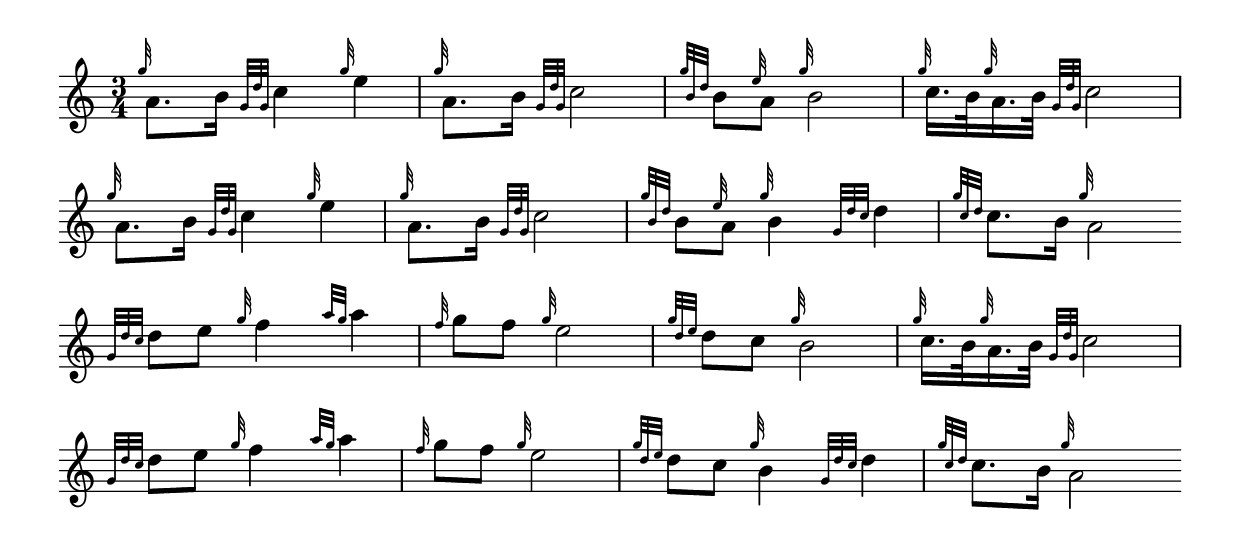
\include "bagpipe.ly"
melody = {
		\set Staff.midiInstrument = #"bagpipe"
		\hideKeySignature
		\cadenzaOn
		\once \override Score.BreakAlignment #'break-align-orders =
			#(make-vector 3 '(instrument-name
									left-edge
									ambitus
									span-bar
									breathing-sign
									clef
									key-signature
									time-signature
									staff-bar
									custos
									span-bar))
		\time 3/4
		\bar "|:" \grg a8. [ b16 ] \grip c4 \grg e4 \bar "|"
 \grg a8. [ b16 ] \grip c2 \bar "|"
 \dblb b8 [ \gre a8 ] \grg b2 \bar "|"
 \grg c16. [ b32 \grg a16. b32 ] \grip c2 \bar "|" \break

 \grg a8. [ b16 ] \grip c4 \grg e4 \bar "|"
 \grg a8. [ b16 ] \grip c2 \bar "|"
 \dblb b8 [ \gre a8 ] \grg b4 \thrwd d4 \bar "|"
 \dblc c8. [ b16 ] \grg a2 \bar ":|:" \break

 \thrwd d8 [ e8 ] \grg f4 \dblA A4 \bar "|"
 \grf g8 [ f8 ] \grg e2 \bar "|"
 \dbld d8 [ c8 ] \grg b2 \bar "|"
 \grg c16. [ b32 \grg a16. b32 ] \grip c2 \bar "|" \break

 \thrwd d8 [ e8 ] \grg f4 \dblA A4 \bar "|"
 \grf g8 [ f8 ] \grg e2 \bar "|"
 \dbld d8 [ c8 ] \grg b4 \thrwd d4 \bar "|"
 \dblc c8. [ b16 ] \grg a2 \bar ":|" \break

			}

\score {
	\melody
	\layout {
	indent = 0.0\cm
	\context { \Score \remove "Bar_number_engraver" }
	}
	\header {
	title = "Balmoral"
	meter = "Retreat"
	arranger = "Arr. G. Rooney/The Seaforth Highlanders of Holland"
	}
	
}

